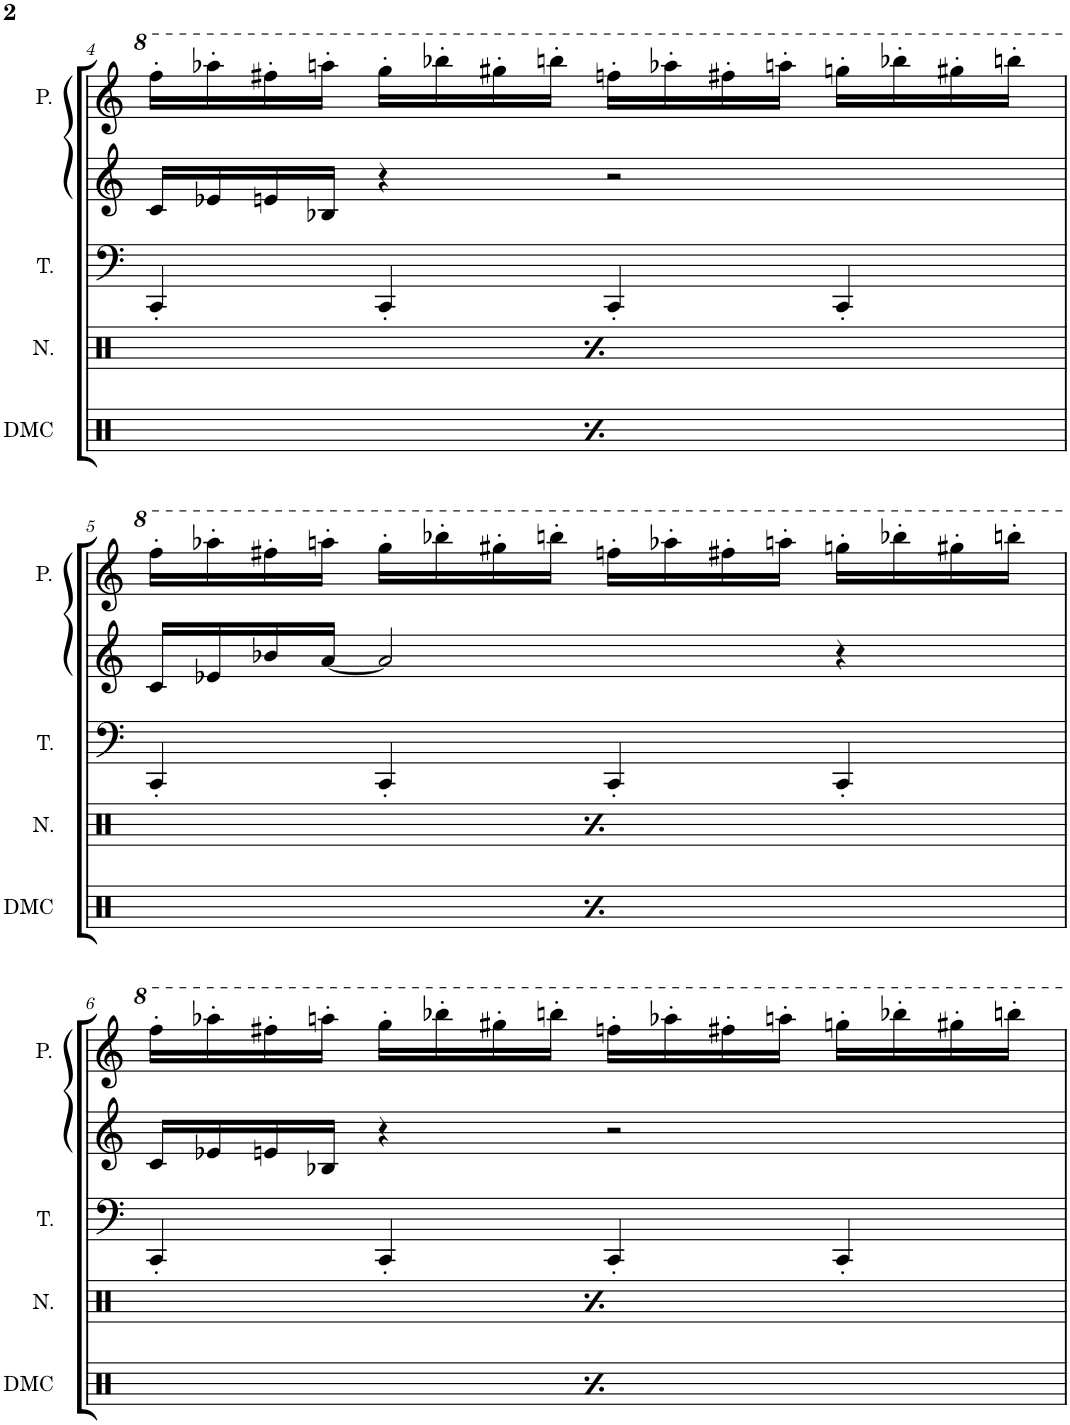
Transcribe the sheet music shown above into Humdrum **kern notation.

**kern	**kern	**kern	**kern	**kern
*part5	*part4	*part3	*part2	*part1
*staff5	*staff4	*staff3	*staff2	*staff1
*I"DMC	*I"Noise	*I"Triangle	*I"Square Synthesizer	*I"Pulse
*I'DMC	*I'N.	*I'T.	*	*I'P.
!!LO:PB:g=z
*clefX	*clefX	*clefF4	*clefG2	*clefG2
*k[]	*k[]	*k[]	*k[]	*k[]
*M4/4	*M4/4	*M4/4	*M4/4	*M4/4
*met(c)	*met(c)	*met(c)	*met(c)	*met(c)
=4	=4	=4	=4	=4
4Rf/	4Rgg/	4CC'/	16c/LL	16fff'\LL
.	.	.	16e-X/	16aaa-X'\
.	.	.	16en/	16fff#X'\
.	.	.	16B-X/JJ	16aaan'\JJ
4Rf/	4Rgg/	4CC'/	4r	16ggg'\LL
.	.	.	.	16bbb-X'\
.	.	.	.	16ggg#X'\
.	.	.	.	16bbbn'\JJ
4Rf/	4Rgg/	4CC'/	2r	16fffn'\LL
.	.	.	.	16aaa-X'\
.	.	.	.	16fff#X'\
.	.	.	.	16aaan'\JJ
4Rf/	4Rgg/	4CC'/	.	16gggn'\LL
.	.	.	.	16bbb-X'\
.	.	.	.	16ggg#X'\
.	.	.	.	16bbbn'\JJ
!!LO:LB:g=z
=5	=5	=5	=5	=5
4Rf/	4Rgg/	4CC'/	16c/LL	16fff'\LL
.	.	.	16e-X/	16aaa-X'\
.	.	.	16b-X/	16fff#X'\
.	.	.	[16a/JJ	16aaan'\JJ
4Rf/	4Rgg/	4CC'/	2a/]	16ggg'\LL
.	.	.	.	16bbb-X'\
.	.	.	.	16ggg#X'\
.	.	.	.	16bbbn'\JJ
4Rf/	4Rgg/	4CC'/	.	16fffn'\LL
.	.	.	.	16aaa-X'\
.	.	.	.	16fff#X'\
.	.	.	.	16aaan'\JJ
4Rf/	4Rgg/	4CC'/	4r	16gggn'\LL
.	.	.	.	16bbb-X'\
.	.	.	.	16ggg#X'\
.	.	.	.	16bbbn'\JJ
!!LO:LB:g=z
=6	=6	=6	=6	=6
4Rf/	4Rgg/	4CC'/	16c/LL	16fff'\LL
.	.	.	16e-X/	16aaa-X'\
.	.	.	16en/	16fff#X'\
.	.	.	16B-X/JJ	16aaan'\JJ
4Rf/	4Rgg/	4CC'/	4r	16ggg'\LL
.	.	.	.	16bbb-X'\
.	.	.	.	16ggg#X'\
.	.	.	.	16bbbn'\JJ
4Rf/	4Rgg/	4CC'/	2r	16fffn'\LL
.	.	.	.	16aaa-X'\
.	.	.	.	16fff#X'\
.	.	.	.	16aaan'\JJ
4Rf/	4Rgg/	4CC'/	.	16gggn'\LL
.	.	.	.	16bbb-X'\
.	.	.	.	16ggg#X'\
.	.	.	.	16bbbn'\JJ
=	=	=	=	=
*-	*-	*-	*-	*-
